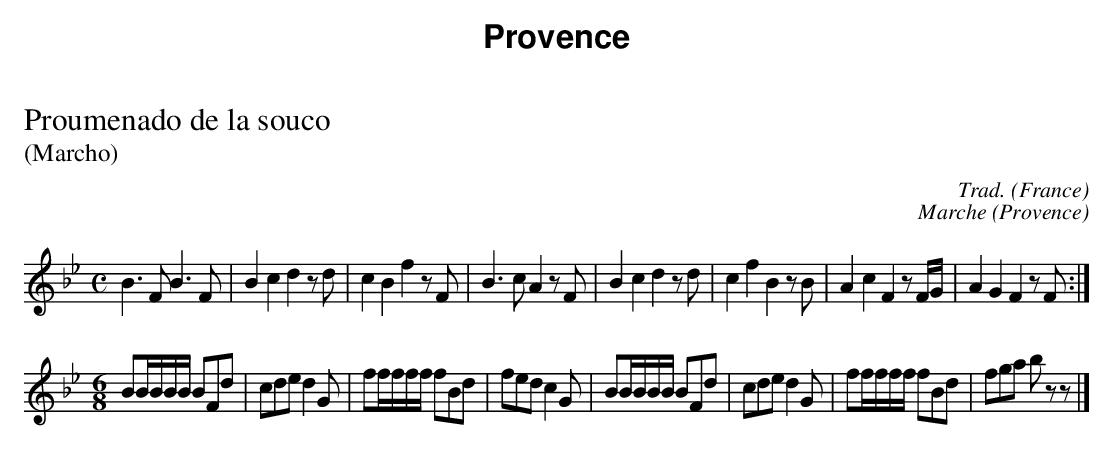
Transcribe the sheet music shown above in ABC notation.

X:1
T:Proumenado de la souco
T:(Marcho)
O:France
C:Trad.
M:C
L:1/8
K:Bb
V:Galoubet
B2>F2 B2>F2 | B2c2d2zd | c2B2f2zF | B2>c2 A2zF | B2c2d2 zd | c2f2B2 zB | A2c2F2zF/G/ | A2G2F2 zF :|
M:6/8
BB/B/B/B/ BFd | cde d2G | ff/f/f/f/ fBd | fed c2G | BB/B/B/B/ BFd | cde d2G | ff/f/f/f/ fBd | fga bzz |]
